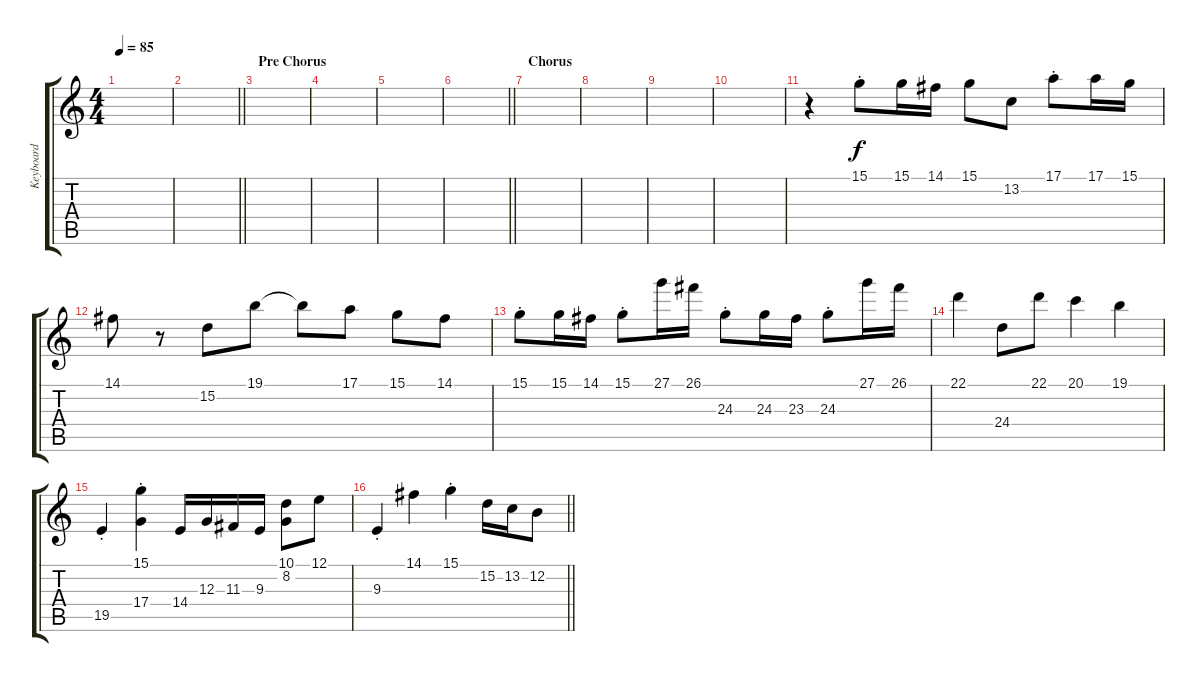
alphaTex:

\track ("Keyboard" "Keyboard") {instrument stringensemble1}
\staff {score tabs}
\tuning (E4 B3 G3 D3 A2 E2) {hide}
\ts (4 4)
\tempo 85
\clef g2
\ks c
|
\barLineRight lightlight
|
\section ("" "Pre Chorus")
|
|
|
\barLineRight lightlight
|
\section ("" "Chorus")
|
|
|
|
r.4 15.1{st}.8 15.1.16 14.1.16 15.1.8 13.2.8 17.1{st}.8 17.1.16 15.1.16 |
14.1.8 r.8 15.2.8 19.1.8 19.1{t}.8 17.1.8 15.1.8 14.1.8 |
15.1{st}.8 15.1.16 14.1.16 15.1{st}.8 27.1.16 26.1.16 24.3{st}.8 24.3.16 23.3.16 24.3{st}.8 27.1.16 26.1.16 |
22.1.4 24.4.8 22.1.8 20.1.4 19.1.4 |
19.5{st}.4 (15.1{st} 17.4{st}).4 14.4.16 12.3.16 11.3.16 9.3.16 (10.1 8.2).8 12.1.8 |
\barLineRight lightlight
9.3{st}.4 14.1.4 15.1{st}.4 15.2.16 13.2.16 12.2.8
